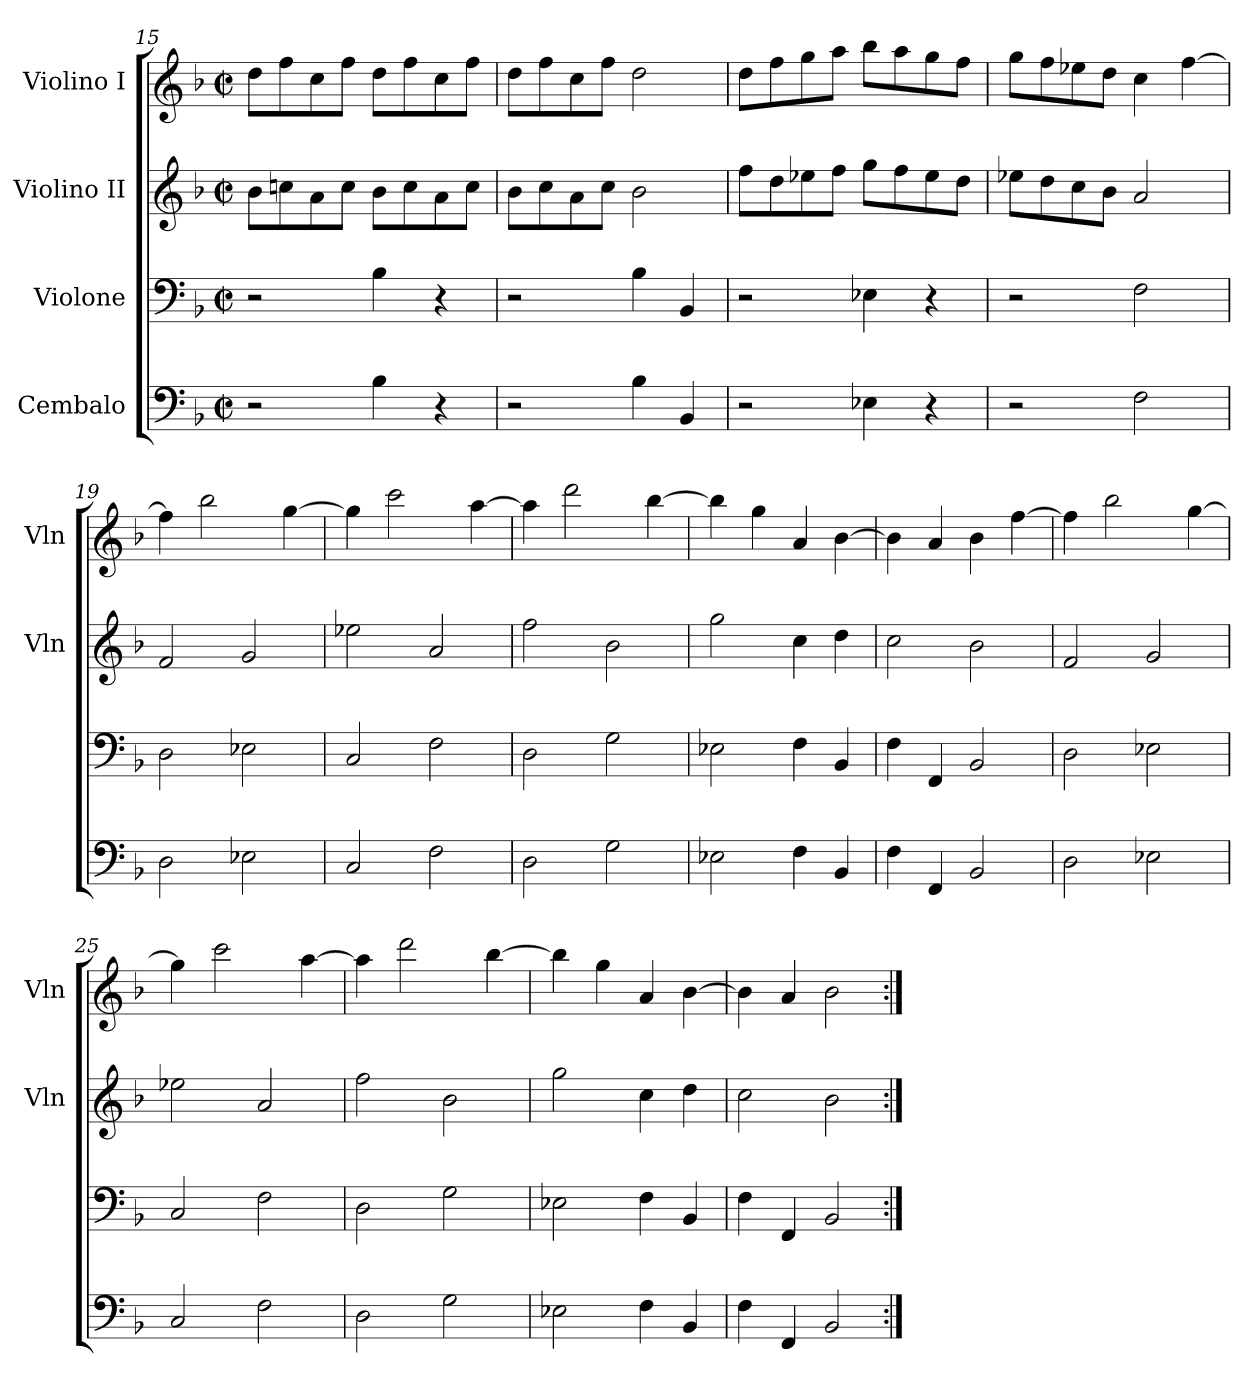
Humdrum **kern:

**kern	**kern	**kern	**kern
*part4	*part3	*part2	*part1
*staff4	*staff3	*staff2	*staff1
*I"Cembalo	*I"Violone	*I"Violino II	*I"Violino I
*	*	*I'Vln	*I'Vln
*clefF4	*clefF4	*clefG2	*clefG2
*k[b-]	*k[b-]	*k[b-]	*k[b-]
*d:	*d:	*d:	*d:
*M2/2	*M2/2	*M2/2	*M2/2
*met(c|)	*met(c|)	*met(c|)	*met(c|)
=15	=15	=15	=15
2r	2r	8b-L	8ddL
.	.	8ccn	8ff
.	.	8a	8cc
.	.	8ccJ	8ffJ
4B-	4B-	8b-L	8ddL
.	.	8cc	8ff
4r	4r	8a	8cc
.	.	8ccJ	8ffJ
=16	=16	=16	=16
2r	2r	8b-L	8ddL
.	.	8cc	8ff
.	.	8a	8cc
.	.	8ccJ	8ffJ
4B-	4B-	2b-	2dd
4BB-	4BB-	.	.
=17	=17	=17	=17
2r	2r	8ffL	8ddL
.	.	8dd	8ff
.	.	8ee-X	8gg
.	.	8ffJ	8aaJ
4E-X	4E-X	8ggL	8bb-L
.	.	8ff	8aa
4r	4r	8ee-	8gg
.	.	8ddJ	8ffJ
=18	=18	=18	=18
2r	2r	8ee-XL	8ggL
.	.	8dd	8ff
.	.	8cc	8ee-X
.	.	8b-J	8ddJ
2F	2F	2a	4cc
.	.	.	[4ff
=19	=19	=19	=19
2D	2D	2f	4ff]
.	.	.	2bb-
2E-X	2E-X	2g	.
.	.	.	[4gg
=20	=20	=20	=20
2C	2C	2ee-X	4gg]
.	.	.	2ccc
2F	2F	2a	.
.	.	.	[4aa
=21	=21	=21	=21
2D	2D	2ff	4aa]
.	.	.	2ddd
2G	2G	2b-	.
.	.	.	[4bb-
=22	=22	=22	=22
2E-X	2E-X	2gg	4bb-]
.	.	.	4gg
4F	4F	4cc	4a
4BB-	4BB-	4dd	[4b-
=23	=23	=23	=23
4F	4F	2cc	4b-]
4FF	4FF	.	4a
2BB-	2BB-	2b-	4b-
.	.	.	[4ff
=24	=24	=24	=24
2D	2D	2f	4ff]
.	.	.	2bb-
2E-X	2E-X	2g	.
.	.	.	[4gg
=25	=25	=25	=25
2C	2C	2ee-X	4gg]
.	.	.	2ccc
2F	2F	2a	.
.	.	.	[4aa
=26	=26	=26	=26
2D	2D	2ff	4aa]
.	.	.	2ddd
2G	2G	2b-	.
.	.	.	[4bb-
=27	=27	=27	=27
2E-X	2E-X	2gg	4bb-]
.	.	.	4gg
4F	4F	4cc	4a
4BB-	4BB-	4dd	[4b-
=28	=28	=28	=28
4F	4F	2cc	4b-]
4FF	4FF	.	4a
2BB-	2BB-	2b-	2b-
=:|!	=:|!	=:|!	=:|!
*-	*-	*-	*-
